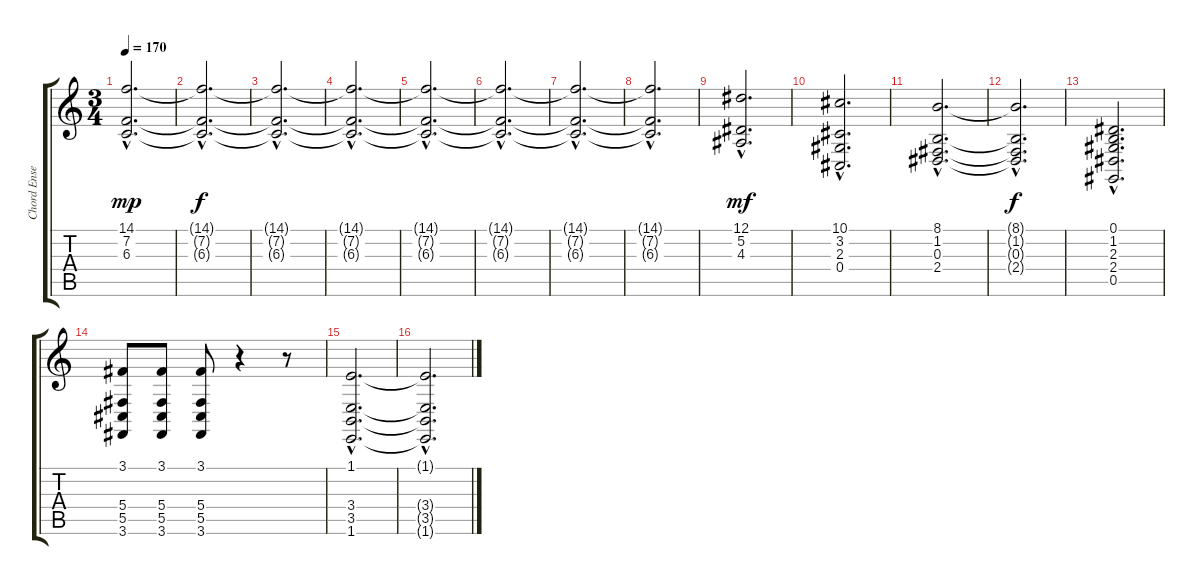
\track ("Chord Ensemble" "Chord Ense") {instrument stringensemble1}
\staff {score tabs}
\tuning (Eb4 Bb3 Gb3 Db3 Ab2 Eb2) {hide}
\ts (3 4)
\tempo 170
\clef g2
\ks c
(14.1{hac} 7.2{hac} 6.3{hac}).2{d dy mp} |
(14.1{hac t} 7.2{hac t} 6.3{hac t}).2{d dy f} |
(14.1{hac t} 7.2{hac t} 6.3{hac t}).2{d} |
(14.1{hac t} 7.2{hac t} 6.3{hac t}).2{d} |
(14.1{hac t} 7.2{hac t} 6.3{hac t}).2{d} |
(14.1{hac t} 7.2{hac t} 6.3{hac t}).2{d} |
(14.1{hac t} 7.2{hac t} 6.3{hac t}).2{d} |
(14.1{hac t} 7.2{hac t} 6.3{hac t}).2{d} |
\section ("" "")
(12.1{hac} 5.2{hac} 4.3{hac}).2{d dy mf} |
(10.1{hac} 3.2{hac} 2.3{hac} 0.4{hac}).2{d} |
(8.1{hac} 1.2{hac} 0.3{hac} 2.4{hac}).2{d} |
(8.1{hac t} 1.2{hac t} 0.3{hac t} 2.4{hac t}).2{d dy f} |
(0.1{hac} 1.2{hac} 2.3{hac} 2.4{hac} 0.5{hac}).2{d} |
(3.1 5.4 5.5 3.6).8 (3.1 5.4 5.5 3.6).8 (3.1 5.4 5.5 3.6).8 r.4 r.8 |
(1.1{hac} 3.4{hac} 3.5{hac} 1.6{hac}).2{d} |
(1.1{hac t} 3.4{hac t} 3.5{hac t} 1.6{hac t}).2{d}
